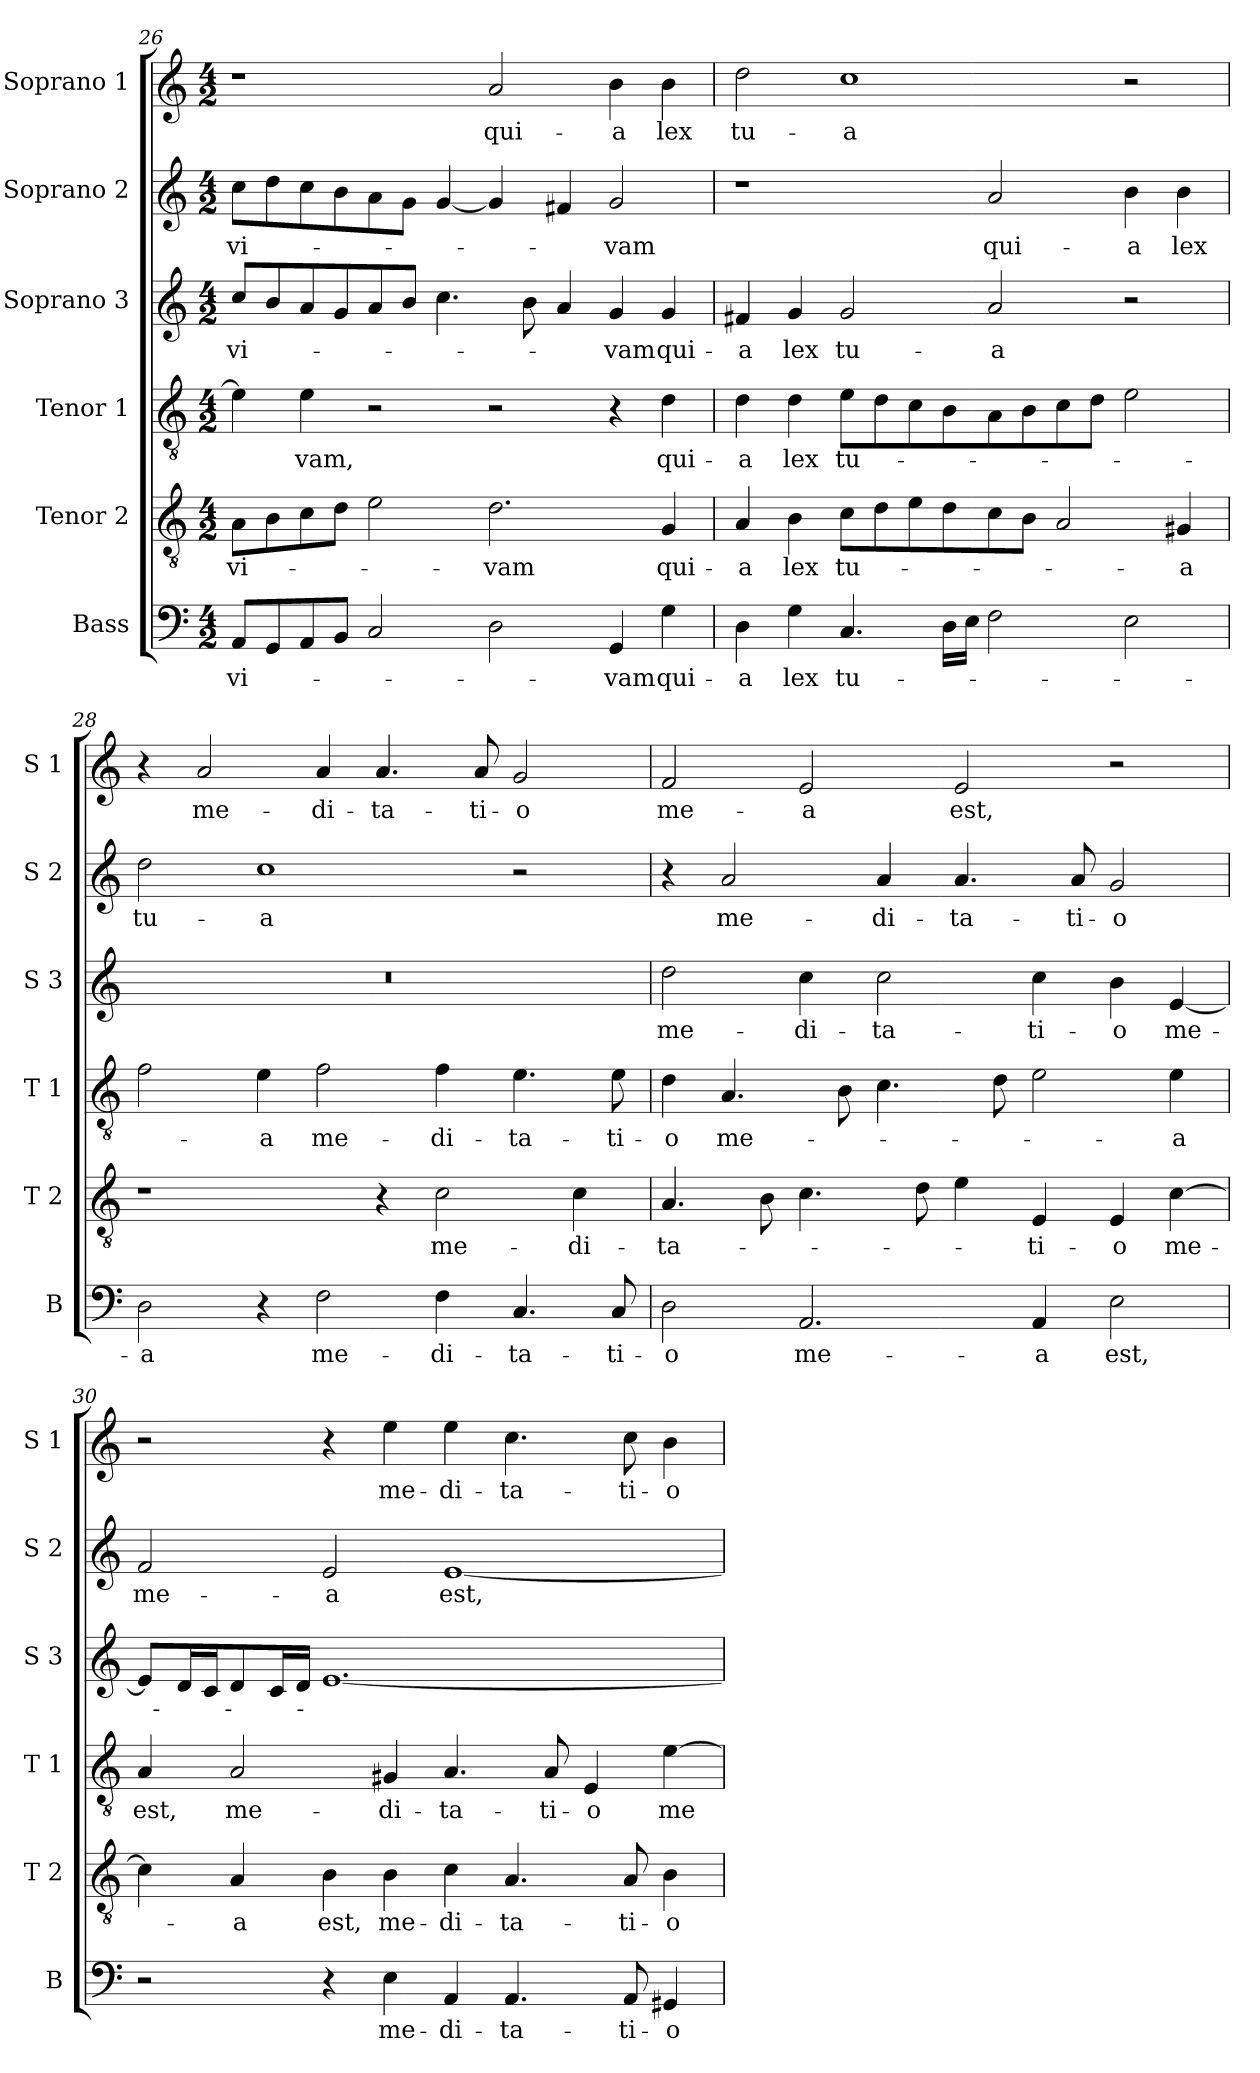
**kern	**text	**kern	**text	**kern	**text	**kern	**text	**kern	**text	**kern	**text
*part6	*part6	*part5	*part5	*part4	*part4	*part3	*part3	*part2	*part2	*part1	*part1
*staff6	*staff6	*staff5	*staff5	*staff4	*staff4	*staff3	*staff3	*staff2	*staff2	*staff1	*staff1
*I"Bass	*	*I"Tenor 2	*	*I"Tenor 1	*	*I"Soprano 3	*	*I"Soprano 2	*	*I"Soprano 1	*
*I'B	*	*I'T 2	*	*I'T 1	*	*I'S 3	*	*I'S 2	*	*I'S 1	*
!!LO:PB:g=z
*clefF4	*	*clefGv2	*	*clefGv2	*	*clefG2	*	*clefG2	*	*clefG2	*
*k[]	*	*k[]	*	*k[]	*	*k[]	*	*k[]	*	*k[]	*
*C:	*	*C:	*	*C:	*	*C:	*	*C:	*	*C:	*
*M4/2	*	*M4/2	*	*M4/2	*	*M4/2	*	*M4/2	*	*M4/2	*
=26	=26	=26	=26	=26	=26	=26	=26	=26	=26	=26	=26
!	!LO:LY:b	!	!LO:LY:b	!	!	!	!LO:LY:b	!	!LO:LY:b	!	!
8AA/L	vi-	8A\L	vi-	4e\]	.	8cc/L	vi-	8cc\L	vi-	1r	.
8GG/	.	8B\	.	.	.	8b/	.	8dd\	.	.	.
!	!	!	!	!	!LO:LY:b	!	!	!	!	!	!
8AA/	.	8c\	.	4e\	-vam,	8a/	.	8cc\	.	.	.
8BB/J	.	8d\J	.	.	.	8g/	.	8b\	.	.	.
2C/	.	2e\	.	2r	.	8a/	.	8a\	.	.	.
.	.	.	.	.	.	8b/J	.	8g\J	.	.	.
.	.	.	.	.	.	4.cc\	.	[4g/	.	.	.
!	!	!	!LO:LY:b	!	!	!	!	!	!	!	!LO:LY:b
2D\	.	2.d\	-vam	2r	.	.	.	4g/]	.	2a/	qui-
.	.	.	.	.	.	8b\	.	.	.	.	.
.	.	.	.	.	.	4a/	.	4f#X/	.	.	.
!	!LO:LY:b	!	!	!	!	!	!LO:LY:b	!	!LO:LY:b	!	!LO:LY:b
4GG/	-vam	.	.	4r	.	4g/	-vam	2g/	-vam	4b\	-a
!	!LO:LY:b	!	!LO:LY:b	!	!LO:LY:b	!	!LO:LY:b	!	!	!	!LO:LY:b
4G\	qui-	4G/	qui-	4d\	qui-	4g/	qui-	.	.	4b\	lex
=27	=27	=27	=27	=27	=27	=27	=27	=27	=27	=27	=27
!	!LO:LY:b	!	!LO:LY:b	!	!LO:LY:b	!	!LO:LY:b	!	!	!	!LO:LY:b
4D\	-a	4A/	-a	4d\	-a	4f#X/	-a	1r	.	2dd\	tu-
!	!LO:LY:b	!	!LO:LY:b	!	!LO:LY:b	!	!LO:LY:b	!	!	!	!
4G\	lex	4B\	lex	4d\	lex	4g/	lex	.	.	.	.
!	!LO:LY:b	!	!LO:LY:b	!	!LO:LY:b	!	!LO:LY:b	!	!	!	!LO:LY:b
4.C/	tu-	8c\L	tu-	8e\L	tu-	2g/	tu-	.	.	1cc	-a
.	.	8d\	.	8d\	.	.	.	.	.	.	.
.	.	8e\	.	8c\	.	.	.	.	.	.	.
16D\LL	.	8d\	.	8B\	.	.	.	.	.	.	.
16E\JJ	.	.	.	.	.	.	.	.	.	.	.
!	!	!	!	!	!	!	!LO:LY:b	!	!LO:LY:b	!	!
2F\	.	8c\	.	8A\	.	2a/	-a	2a/	qui-	.	.
.	.	8B\J	.	8B\	.	.	.	.	.	.	.
.	.	2A/	.	8c\	.	.	.	.	.	.	.
.	.	.	.	8d\J	.	.	.	.	.	.	.
!	!	!	!	!	!	!	!	!	!LO:LY:b	!	!
2E\	.	.	.	2e\	.	2r	.	4b\	-a	2r	.
!	!	!	!LO:LY:b	!	!	!	!	!	!LO:LY:b	!	!
.	.	4G#X/	-a	.	.	.	.	4b\	lex	.	.
=28	=28	=28	=28	=28	=28	=28	=28	=28	=28	=28	=28
!	!LO:LY:b	!	!	!	!	!	!	!	!LO:LY:b	!	!
2D\	-a	1r	.	2f\	.	0r	.	2dd\	tu-	4r	.
!	!	!	!	!	!	!	!	!	!	!	!LO:LY:b
.	.	.	.	.	.	.	.	.	.	2a/	me-
!	!	!	!	!	!LO:LY:b	!	!	!	!LO:LY:b	!	!
4r	.	.	.	4e\	-a	.	.	1cc	-a	.	.
!	!LO:LY:b	!	!	!	!LO:LY:b	!	!	!	!	!	!LO:LY:b
2F\	me-	.	.	2f\	me-	.	.	.	.	4a/	-di-
!	!	!	!	!	!	!	!	!	!	!	!LO:LY:b
.	.	4r	.	.	.	.	.	.	.	4.a/	-ta-
!	!LO:LY:b	!	!LO:LY:b	!	!LO:LY:b	!	!	!	!	!	!
4F\	-di-	2c\	me-	4f\	-di-	.	.	.	.	.	.
!	!	!	!	!	!	!	!	!	!	!	!LO:LY:b
.	.	.	.	.	.	.	.	.	.	8a/	-ti-
!	!LO:LY:b	!	!	!	!LO:LY:b	!	!	!	!	!	!LO:LY:b
4.C/	-ta-	.	.	4.e\	-ta-	.	.	2r	.	2g/	-o
!	!	!	!LO:LY:b	!	!	!	!	!	!	!	!
.	.	4c\	-di-	.	.	.	.	.	.	.	.
!	!LO:LY:b	!	!	!	!LO:LY:b	!	!	!	!	!	!
8C/	-ti-	.	.	8e\	-ti-	.	.	.	.	.	.
!!LO:LB:g=z
=29	=29	=29	=29	=29	=29	=29	=29	=29	=29	=29	=29
!	!LO:LY:b	!	!LO:LY:b	!	!LO:LY:b	!	!LO:LY:b	!	!	!	!LO:LY:b
2D\	-o	4.A/	-ta-	4d\	-o	2dd\	me-	4r	.	2f/	me-
!	!	!	!	!	!LO:LY:b	!	!	!	!LO:LY:b	!	!
.	.	.	.	4.A/	me-	.	.	2a/	me-	.	.
.	.	8B\	.	.	.	.	.	.	.	.	.
!	!LO:LY:b	!	!	!	!	!	!LO:LY:b	!	!	!	!LO:LY:b
2.AA/	me-	4.c\	.	.	.	4cc\	-di-	.	.	2e/	-a
.	.	.	.	8B\	.	.	.	.	.	.	.
!	!	!	!	!	!	!	!LO:LY:b	!	!LO:LY:b	!	!
.	.	.	.	4.c\	.	2cc\	-ta-	4a/	-di-	.	.
.	.	8d\	.	.	.	.	.	.	.	.	.
!	!	!	!	!	!	!	!	!	!LO:LY:b	!	!LO:LY:b
.	.	4e\	.	.	.	.	.	4.a/	-ta-	2e/	est,
.	.	.	.	8d\	.	.	.	.	.	.	.
!	!LO:LY:b	!	!LO:LY:b	!	!	!	!LO:LY:b	!	!	!	!
4AA/	-a	4E/	-ti-	2e\	.	4cc\	-ti-	.	.	.	.
!	!	!	!	!	!	!	!	!	!LO:LY:b	!	!
.	.	.	.	.	.	.	.	8a/	-ti-	.	.
!	!LO:LY:b	!	!LO:LY:b	!	!	!	!LO:LY:b	!	!LO:LY:b	!	!
2E\	est,	4E/	-o	.	.	4b\	-o	2g/	-o	2r	.
!	!	!	!LO:LY:b	!	!LO:LY:b	!	!LO:LY:b	!	!	!	!
.	.	[4c\	me-	4e\	-a	[4e/	me-	.	.	.	.
=30	=30	=30	=30	=30	=30	=30	=30	=30	=30	=30	=30
!	!	!	!	!	!LO:LY:b	!	!	!	!LO:LY:b	!	!
2r	.	4c\]	.	4A/	est,	8e/L]	.	2f/	me-	2r	.
.	.	.	.	.	.	16d/L	.	.	.	.	.
.	.	.	.	.	.	16c/J	.	.	.	.	.
!	!	!	!LO:LY:b	!	!LO:LY:b	!	!	!	!	!	!
.	.	4A/	-a	2A/	me-	8d/	.	.	.	.	.
.	.	.	.	.	.	16c/L	.	.	.	.	.
.	.	.	.	.	.	16d/JJ	.	.	.	.	.
!	!	!	!LO:LY:b	!	!	!	!	!	!LO:LY:b	!	!
4r	.	4B\	est,	.	.	[1.e	.	2e/	-a	4r	.
!	!LO:LY:b	!	!LO:LY:b	!	!LO:LY:b	!	!	!	!	!	!LO:LY:b
4E\	me-	4B\	me-	4G#X/	-di-	.	.	.	.	4ee\	me-
!	!LO:LY:b	!	!LO:LY:b	!	!LO:LY:b	!	!	!	!LO:LY:b	!	!LO:LY:b
4AA/	-di-	4c\	-di-	4.A/	-ta-	.	.	[1e	est,	4ee\	-di-
!	!LO:LY:b	!	!LO:LY:b	!	!	!	!	!	!	!	!LO:LY:b
4.AA/	-ta-	4.A/	-ta-	.	.	.	.	.	.	4.cc\	-ta-
!	!	!	!	!	!LO:LY:b	!	!	!	!	!	!
.	.	.	.	8A/	-ti-	.	.	.	.	.	.
!	!	!	!	!	!LO:LY:b	!	!	!	!	!	!
.	.	.	.	4E/	-o	.	.	.	.	.	.
!	!LO:LY:b	!	!LO:LY:b	!	!	!	!	!	!	!	!LO:LY:b
8AA/	-ti-	8A/	-ti-	.	.	.	.	.	.	8cc\	-ti-
!	!LO:LY:b	!	!LO:LY:b	!	!LO:LY:b	!	!	!	!	!	!LO:LY:b
4GG#X/	-o	4B\	-o	[4e\	me-	.	.	.	.	4b\	-o
=	=	=	=	=	=	=	=	=	=	=	=
*-	*-	*-	*-	*-	*-	*-	*-	*-	*-	*-	*-
